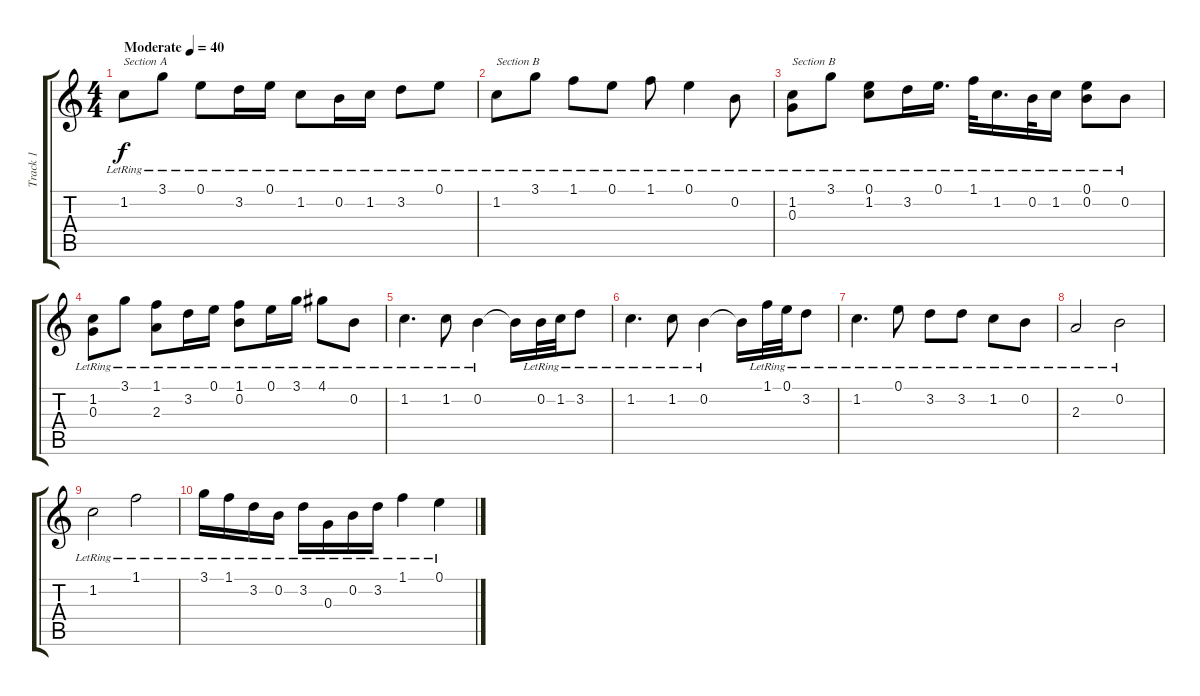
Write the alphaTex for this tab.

\track ("Track 1" "Track 1") {instrument acousticguitarnylon}
\staff {score tabs}
\tuning (E4 B3 G3 D3 A2 E2) {hide}
\ts (4 4)
\tempo (40 "Moderate")
\clef g2
\ks c
1.2{lr}.8{txt "Section A" dy f instrument acousticguitarnylon} 3.1{lr}.8 0.1{lr}.8 3.2{lr}.16 0.1{lr}.16 1.2{lr}.8 0.2{lr}.16 1.2{lr}.16 3.2{lr}.8 0.1{lr}.8 |
1.2{lr}.8{txt "Section B"} 3.1{lr}.8 1.1{lr}.8 0.1{lr}.8 1.1{lr}.8 0.1{lr}.4 0.2{lr}.8 |
(1.2{lr} 0.3{lr}).8{txt "Section B"} 3.1{lr}.8 (0.1{lr} 1.2{lr}).8 3.2{lr}.16 0.1{lr}.16{d} 1.1{lr}.32 1.2{lr}.16{d} 0.2{lr}.32 1.2{lr}.16 (0.1{lr} 0.2{lr}).8 0.2{lr}.8 |
(1.2{lr} 0.3{lr}).8 3.1{lr}.8 (1.1{lr} 2.3{lr}).8 3.2{lr}.16 0.1{lr}.16 (1.1{lr} 0.2{lr}).8 0.1{lr}.16 3.1{lr}.16 4.1{lr}.8 0.2{lr}.8 |
1.2{lr}.4{d} 1.2{lr}.8 0.2{lr}.4 0.2{t}.16 0.2{lr}.32 1.2{lr}.32 3.2{lr}.8 |
1.2{lr}.4{d} 1.2{lr}.8 0.2{lr}.4 0.2{t}.16 1.1{lr}.32 0.1{lr}.32 3.2{lr}.8 |
1.2{lr}.4{d} 0.1{lr}.8 3.2{lr}.8 3.2{lr}.8 1.2{lr}.8 0.2{lr}.8 |
2.3{lr}.2 0.2{lr}.2 |
1.2{lr}.2 1.1{lr}.2 |
3.1{lr}.16 1.1{lr}.16 3.2{lr}.16 0.2{lr}.16 3.2{lr}.16 0.3{lr}.16 0.2{lr}.16 3.2{lr}.16 1.1{lr}.4 0.1{lr}.4
